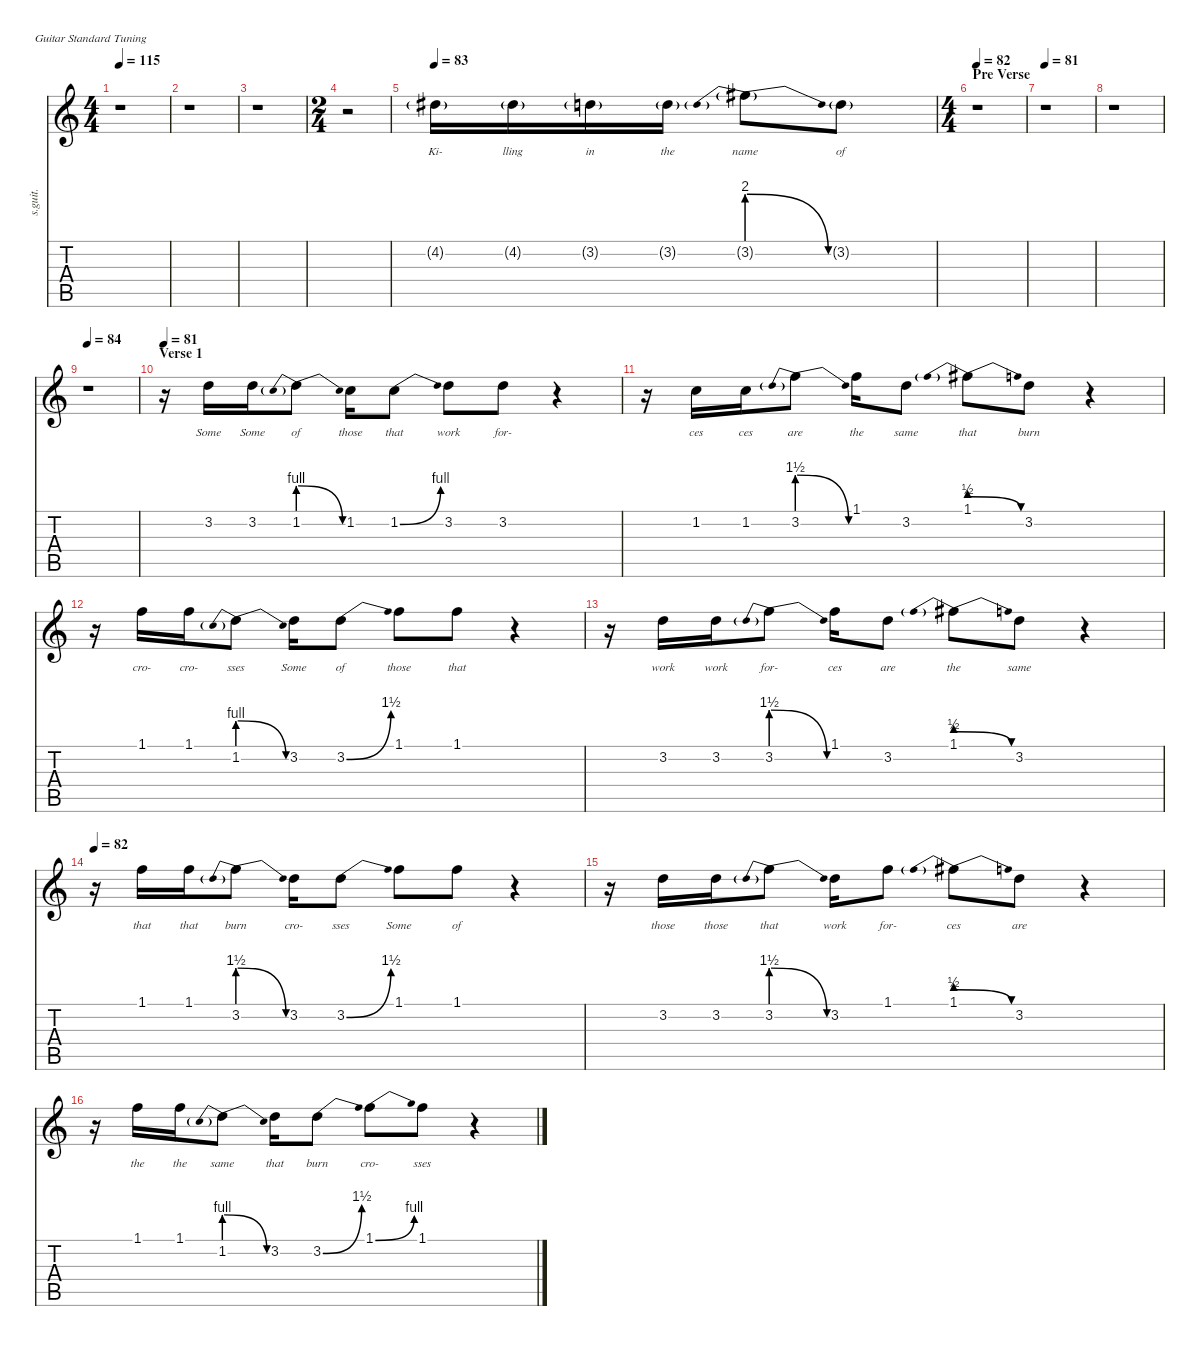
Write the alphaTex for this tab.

\defaultSystemsLayout 4
\hideDynamics
\bracketExtendMode nobrackets
\track ("Zack de la Rocha - Vocals 1" "s.guit.") {instrument tenorsax}
\staff {score tabs}
\tuning (E4 B3 G3 D3 A2 E2)
\displaytranspose 12
\ts (4 4)
\tempo 115
\clef g2
\ks c
r.1{dy fff} |
r.1 |
r.1 |
\ts (2 4)
\beaming (8 2 2 2 2)
r.2 |
\tempo 83
4.2{g acc #}.16{lyrics (0 "Ki-") lyrics (1 "") lyrics (2 "") lyrics (3 "") lyrics (4 "")} 4.2{g acc #}.16{lyrics (0 "lling") lyrics (1 "") lyrics (2 "") lyrics (3 "") lyrics (4 "")} 3.2{g}.16{lyrics (0 "in") lyrics (1 "") lyrics (2 "") lyrics (3 "") lyrics (4 "")} 3.2{g}.16{lyrics (0 "the") lyrics (1 "") lyrics (2 "") lyrics (3 "") lyrics (4 "")} 3.2{be (prebendrelease 0 8 60 0) g}.8{lyrics (0 "name") lyrics (1 "") lyrics (2 "") lyrics (3 "") lyrics (4 "")} 3.2{g}.8{lyrics (0 "of") lyrics (1 "") lyrics (2 "") lyrics (3 "") lyrics (4 "")} |
\ts (4 4)
\beaming (8 2 2 2 2)
\section ("" "Pre Verse")
\tempo 82
r.1 |
\tempo 81
r.1 |
r.1 |
\tempo 84
r.1 |
\section ("" "Verse 1")
\tempo 81
r.16 3.2.16{lyrics (0 "Some") lyrics (1 "") lyrics (2 "") lyrics (3 "") lyrics (4 "")} 3.2.16{lyrics (0 "Some") lyrics (1 "") lyrics (2 "") lyrics (3 "") lyrics (4 "")} 1.2{be (prebendrelease 0 4 60 0)}.8{lyrics (0 "of") lyrics (1 "") lyrics (2 "") lyrics (3 "") lyrics (4 "")} 1.2.16{lyrics (0 "those") lyrics (1 "") lyrics (2 "") lyrics (3 "") lyrics (4 "")} 1.2{be (bend 0 0 15 4)}.8{lyrics (0 "that") lyrics (1 "") lyrics (2 "") lyrics (3 "") lyrics (4 "")} 3.2.8{lyrics (0 "work") lyrics (1 "") lyrics (2 "") lyrics (3 "") lyrics (4 "")} 3.2.8{lyrics (0 "for-") lyrics (1 "") lyrics (2 "") lyrics (3 "") lyrics (4 "")} r.4 |
r.16 1.2.16{lyrics (0 "ces") lyrics (1 "") lyrics (2 "") lyrics (3 "") lyrics (4 "")} 1.2.16{lyrics (0 "ces") lyrics (1 "") lyrics (2 "") lyrics (3 "") lyrics (4 "")} 3.2{be (prebendrelease 0 6 60 0)}.8{lyrics (0 "are") lyrics (1 "") lyrics (2 "") lyrics (3 "") lyrics (4 "")} 1.1.16{lyrics (0 "the") lyrics (1 "") lyrics (2 "") lyrics (3 "") lyrics (4 "")} 3.2.8{lyrics (0 "same") lyrics (1 "") lyrics (2 "") lyrics (3 "") lyrics (4 "")} 1.1{be (prebendrelease 0 2 15 0)}.8{lyrics (0 "that") lyrics (1 "") lyrics (2 "") lyrics (3 "") lyrics (4 "")} 3.2.8{lyrics (0 "burn") lyrics (1 "") lyrics (2 "") lyrics (3 "") lyrics (4 "")} r.4 |
r.16 1.1.16{lyrics (0 "cro-") lyrics (1 "") lyrics (2 "") lyrics (3 "") lyrics (4 "")} 1.1.16{lyrics (0 "cro-") lyrics (1 "") lyrics (2 "") lyrics (3 "") lyrics (4 "")} 1.2{be (prebendrelease 0 4 60 0)}.8{lyrics (0 "sses") lyrics (1 "") lyrics (2 "") lyrics (3 "") lyrics (4 "")} 3.2.16{lyrics (0 "Some") lyrics (1 "") lyrics (2 "") lyrics (3 "") lyrics (4 "")} 3.2{be (bend 0 0 15 6)}.8{lyrics (0 "of") lyrics (1 "") lyrics (2 "") lyrics (3 "") lyrics (4 "")} 1.1.8{lyrics (0 "those") lyrics (1 "") lyrics (2 "") lyrics (3 "") lyrics (4 "")} 1.1.8{lyrics (0 "that") lyrics (1 "") lyrics (2 "") lyrics (3 "") lyrics (4 "")} r.4 |
r.16 3.2.16{lyrics (0 "work") lyrics (1 "") lyrics (2 "") lyrics (3 "") lyrics (4 "")} 3.2.16{lyrics (0 "work") lyrics (1 "") lyrics (2 "") lyrics (3 "") lyrics (4 "")} 3.2{be (prebendrelease 0 6 60 0)}.8{lyrics (0 "for-") lyrics (1 "") lyrics (2 "") lyrics (3 "") lyrics (4 "")} 1.1.16{lyrics (0 "ces") lyrics (1 "") lyrics (2 "") lyrics (3 "") lyrics (4 "")} 3.2.8{lyrics (0 "are") lyrics (1 "") lyrics (2 "") lyrics (3 "") lyrics (4 "")} 1.1{be (prebendrelease 0 2 15 0)}.8{lyrics (0 "the") lyrics (1 "") lyrics (2 "") lyrics (3 "") lyrics (4 "")} 3.2.8{lyrics (0 "same") lyrics (1 "") lyrics (2 "") lyrics (3 "") lyrics (4 "")} r.4 |
\tempo 82
r.16 1.1.16{lyrics (0 "that") lyrics (1 "") lyrics (2 "") lyrics (3 "") lyrics (4 "")} 1.1.16{lyrics (0 "that") lyrics (1 "") lyrics (2 "") lyrics (3 "") lyrics (4 "")} 3.2{be (prebendrelease 0 6 60 0)}.8{lyrics (0 "burn") lyrics (1 "") lyrics (2 "") lyrics (3 "") lyrics (4 "")} 3.2.16{lyrics (0 "cro-") lyrics (1 "") lyrics (2 "") lyrics (3 "") lyrics (4 "")} 3.2{be (bend 0 0 15 6)}.8{lyrics (0 "sses") lyrics (1 "") lyrics (2 "") lyrics (3 "") lyrics (4 "")} 1.1.8{lyrics (0 "Some") lyrics (1 "") lyrics (2 "") lyrics (3 "") lyrics (4 "")} 1.1.8{lyrics (0 "of") lyrics (1 "") lyrics (2 "") lyrics (3 "") lyrics (4 "")} r.4 |
r.16 3.2.16{lyrics (0 "those") lyrics (1 "") lyrics (2 "") lyrics (3 "") lyrics (4 "")} 3.2.16{lyrics (0 "those") lyrics (1 "") lyrics (2 "") lyrics (3 "") lyrics (4 "")} 3.2{be (prebendrelease 0 6 60 0)}.8{lyrics (0 "that") lyrics (1 "") lyrics (2 "") lyrics (3 "") lyrics (4 "")} 3.2.16{lyrics (0 "work") lyrics (1 "") lyrics (2 "") lyrics (3 "") lyrics (4 "")} 1.1.8{lyrics (0 "for-") lyrics (1 "") lyrics (2 "") lyrics (3 "") lyrics (4 "")} 1.1{be (prebendrelease 0 2 15 0)}.8{lyrics (0 "ces") lyrics (1 "") lyrics (2 "") lyrics (3 "") lyrics (4 "")} 3.2.8{lyrics (0 "are") lyrics (1 "") lyrics (2 "") lyrics (3 "") lyrics (4 "")} r.4 |
r.16 1.1.16{lyrics (0 "the") lyrics (1 "") lyrics (2 "") lyrics (3 "") lyrics (4 "")} 1.1.16{lyrics (0 "the") lyrics (1 "") lyrics (2 "") lyrics (3 "") lyrics (4 "")} 1.2{be (prebendrelease 0 4 60 0)}.8{lyrics (0 "same") lyrics (1 "") lyrics (2 "") lyrics (3 "") lyrics (4 "")} 3.2.16{lyrics (0 "that") lyrics (1 "") lyrics (2 "") lyrics (3 "") lyrics (4 "")} 3.2{be (bend 0 0 15 6)}.8{lyrics (0 "burn") lyrics (1 "") lyrics (2 "") lyrics (3 "") lyrics (4 "")} 1.1{be (bend 0 0 15 4)}.8{lyrics (0 "cro-") lyrics (1 "") lyrics (2 "") lyrics (3 "") lyrics (4 "")} 1.1.8{lyrics (0 "sses") lyrics (1 "") lyrics (2 "") lyrics (3 "") lyrics (4 "")} r.4
